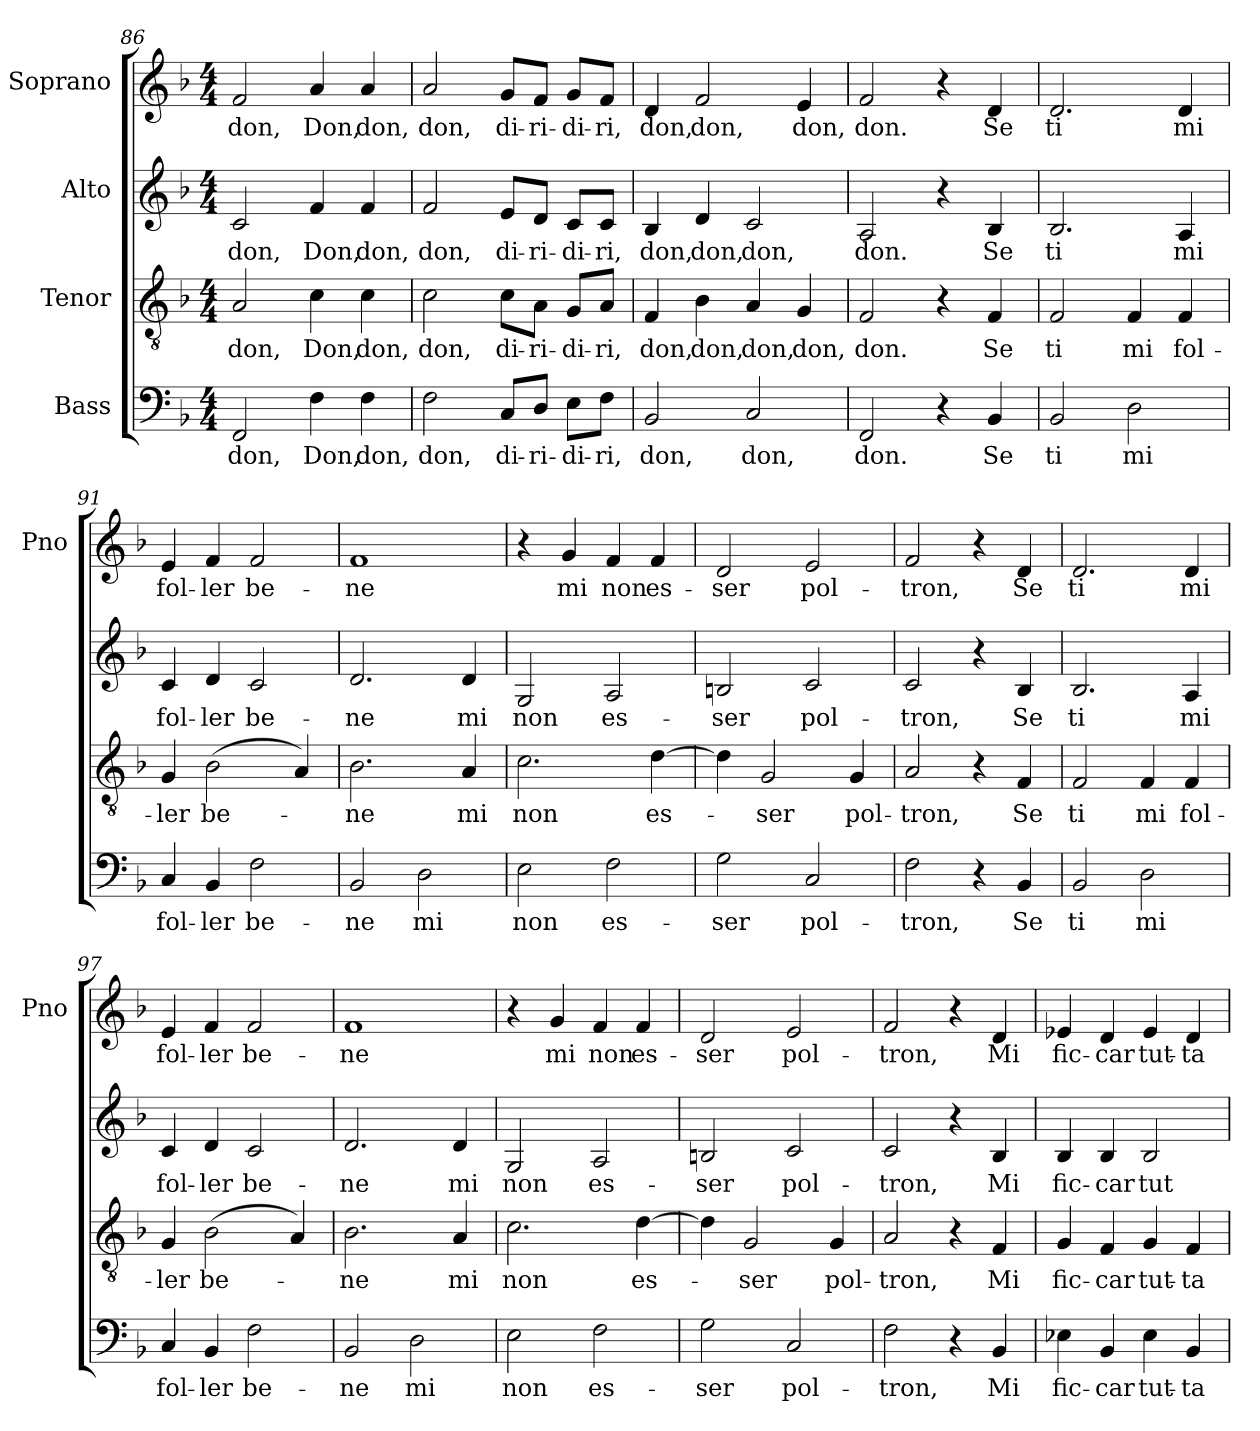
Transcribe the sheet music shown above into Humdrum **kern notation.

**kern	**text	**kern	**text	**kern	**text	**kern	**text
*part4	*part4	*part3	*part3	*part2	*part2	*part1	*part1
*staff4	*staff4	*staff3	*staff3	*staff2	*staff2	*staff1	*staff1
*I"Bass	*	*I"Tenor	*	*I"Alto	*	*I"Soprano	*
*	*	*	*	*	*	*I'Pno	*
*clefF4	*	*clefGv2	*	*clefG2	*	*clefG2	*
*k[b-]	*	*k[b-]	*	*k[b-]	*	*k[b-]	*
*F:	*	*F:	*	*F:	*	*F:	*
*M4/4	*	*M4/4	*	*M4/4	*	*M4/4	*
=86	=86	=86	=86	=86	=86	=86	=86
2FF/	don,	2A/	don,	2c/	don,	2f/	don,
4F\	Don,	4c\	Don,	4f/	Don,	4a/	Don,
4F\	don,	4c\	don,	4f/	don,	4a/	don,
=87	=87	=87	=87	=87	=87	=87	=87
2F\	don,	2c\	don,	2f/	don,	2a/	don,
8C/L	di-	8c\L	di-	8e/L	di-	8g/L	di-
8D/J	-ri-	8A\J	-ri-	8d/J	-ri-	8f/J	-ri-
8E\L	-di-	8G/L	-di-	8c/L	-di-	8g/L	-di-
8F\J	-ri,	8A/J	-ri,	8c/J	-ri,	8f/J	-ri,
=88	=88	=88	=88	=88	=88	=88	=88
2BB-/	don,	4F/	don,	4B-/	don,	4d/	don,
.	.	4B-\	don,	4d/	don,	2f/	don,
2C/	don,	4A/	don,	2c/	don,	.	.
.	.	4G/	don,	.	.	4e/	don,
!!LO:LB:g=z
=89	=89	=89	=89	=89	=89	=89	=89
2FF/	don.	2F/	don.	2A/	don.	2f/	don.
4r	.	4r	.	4r	.	4r	.
4BB-/	Se	4F/	Se	4B-/	Se	4d/	Se
=90	=90	=90	=90	=90	=90	=90	=90
2BB-/	ti	2F/	ti	2.B-/	ti	2.d/	ti
2D\	mi	4F/	mi	.	.	.	.
.	.	4F/	fol-	4A/	mi	4d/	mi
=91	=91	=91	=91	=91	=91	=91	=91
4C/	fol-	4G/	-ler	4c/	fol-	4e/	fol-
4BB-/	-ler	(2B-\	be-	4d/	-ler	4f/	-ler
2F\	be-	.	.	2c/	be-	2f/	be-
.	.	4A/)	.	.	.	.	.
=92	=92	=92	=92	=92	=92	=92	=92
2BB-/	-ne	2.B-\	-ne	2.d/	-ne	1f	-ne
2D\	mi	.	.	.	.	.	.
.	.	4A/	mi	4d/	mi	.	.
=93	=93	=93	=93	=93	=93	=93	=93
2E\	non	2.c\	non	2G/	non	4r	.
.	.	.	.	.	.	4g/	mi
2F\	es-	.	.	2A/	es-	4f/	non
.	.	[4d\	es-	.	.	4f/	es-
=94	=94	=94	=94	=94	=94	=94	=94
2G\	-ser	4d\]	.	2Bn/	-ser	2d/	-ser
.	.	2G/	-ser	.	.	.	.
2C/	pol-	.	.	2c/	pol-	2e/	pol-
.	.	4G/	pol-	.	.	.	.
=95	=95	=95	=95	=95	=95	=95	=95
2F\	-tron,	2A/	-tron,	2c/	-tron,	2f/	-tron,
4r	.	4r	.	4r	.	4r	.
4BB-/	Se	4F/	Se	4B-/	Se	4d/	Se
!!LO:PB:g=z
=96	=96	=96	=96	=96	=96	=96	=96
2BB-/	ti	2F/	ti	2.B-/	ti	2.d/	ti
2D\	mi	4F/	mi	.	.	.	.
.	.	4F/	fol-	4A/	mi	4d/	mi
=97	=97	=97	=97	=97	=97	=97	=97
4C/	fol-	4G/	-ler	4c/	fol-	4e/	fol-
4BB-/	-ler	(2B-\	be-	4d/	-ler	4f/	-ler
2F\	be-	.	.	2c/	be-	2f/	be-
.	.	4A/)	.	.	.	.	.
=98	=98	=98	=98	=98	=98	=98	=98
2BB-/	-ne	2.B-\	-ne	2.d/	-ne	1f	-ne
2D\	mi	.	.	.	.	.	.
.	.	4A/	mi	4d/	mi	.	.
=99	=99	=99	=99	=99	=99	=99	=99
2E\	non	2.c\	non	2G/	non	4r	.
.	.	.	.	.	.	4g/	mi
2F\	es-	.	.	2A/	es-	4f/	non
.	.	[4d\	es-	.	.	4f/	es-
=100	=100	=100	=100	=100	=100	=100	=100
2G\	-ser	4d\]	.	2Bn/	-ser	2d/	-ser
.	.	2G/	-ser	.	.	.	.
2C/	pol-	.	.	2c/	pol-	2e/	pol-
.	.	4G/	pol-	.	.	.	.
=101	=101	=101	=101	=101	=101	=101	=101
2F\	-tron,	2A/	-tron,	2c/	-tron,	2f/	-tron,
4r	.	4r	.	4r	.	4r	.
4BB-/	Mi	4F/	Mi	4B-/	Mi	4d/	Mi
=102	=102	=102	=102	=102	=102	=102	=102
4E-X\	fic-	4G/	fic-	4B-/	fic-	4e-X/	fic-
4BB-/	-car	4F/	-car	4B-/	-car	4d/	-car
4E-\	tut-	4G/	tut-	2B-/	tut-	4e-/	tut-
4BB-/	-ta	4F/	-ta	.	.	4d/	-ta
=	=	=	=	=	=	=	=
*-	*-	*-	*-	*-	*-	*-	*-
